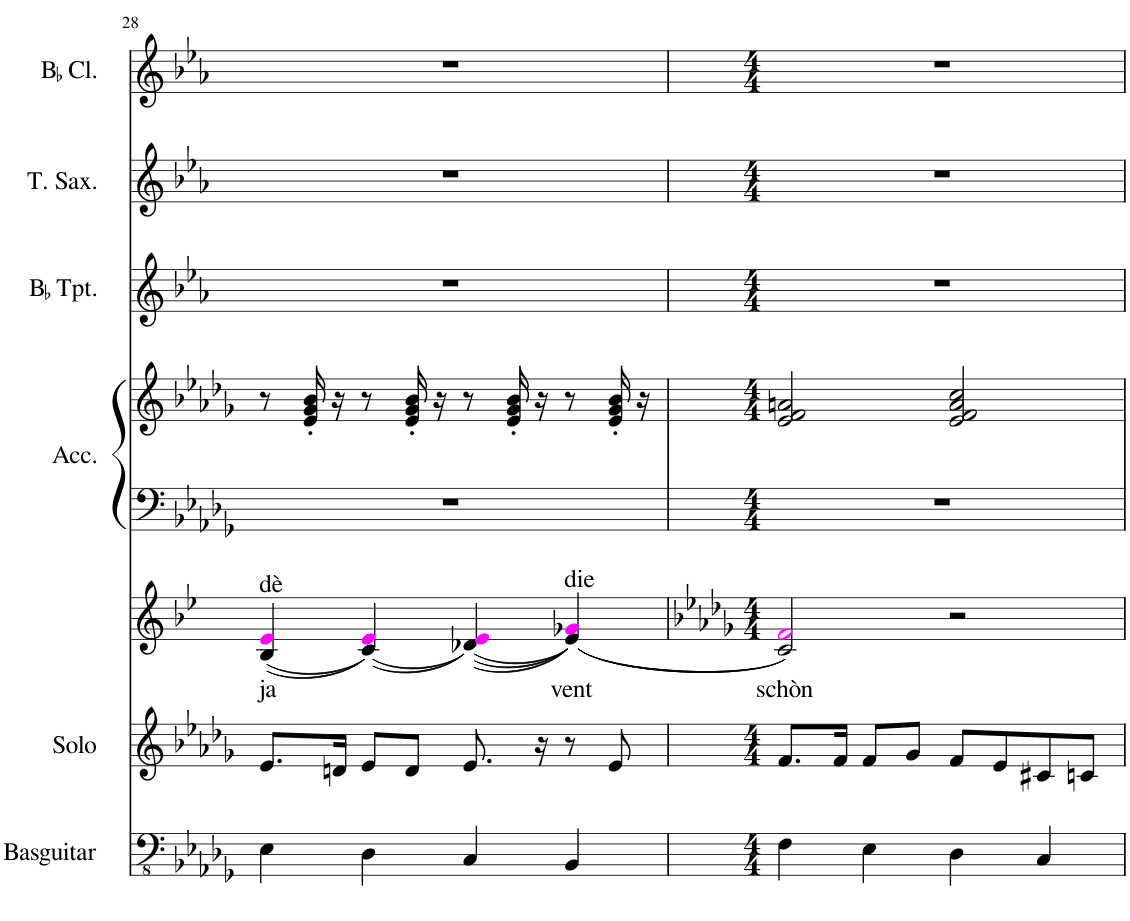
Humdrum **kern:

**kern	**kern	**kern	**text	**kern	**kern	**kern	**kern	**kern
*part7	*part6	*part5	*part5	*part4	*part4	*part3	*part2	*part1
*staff8	*staff7	*staff6	*staff6	*staff5	*staff4	*staff3	*staff2	*staff1
*I"Basguitar	*I"Solo	*I"Soprano	*	*I"Accordion	*	*I"BaccidentalFlat Trumpet	*I"Tenor Saxophone	*I"BaccidentalFlat Clarinet
*I'Basguitar	*I'Solo	*I'S	*	*I'Acc.	*	*I'BaccidentalFlat Tpt.	*I'T. Sax.	*I'BaccidentalFlat Cl.
!!LO:PB:g=z
*clefFv4	*clefG2	*clefG2	*	*clefF4	*clefG2	*clefG2	*clefG2	*clefG2
*	*	*	*	*	*	*Trd1c2	*Trd8c14	*Trd1c2
*k[b-e-a-d-g-]	*k[b-e-a-d-g-]	*k[b-e-]	*	*k[b-e-a-d-g-]	*k[b-e-a-d-g-]	*k[b-e-a-]	*k[b-e-a-]	*k[b-e-a-]
*M4/4	*M4/4	*M4/4	*	*M4/4	*M4/4	*M4/4	*M4/4	*M4/4
=28	=28	=28	=28	=28	=28	=28	=28	=28
!	!	!LO:TX:a:t=dè	!	!	!	!	!	!
!	!	!	!LO:LY:b	!	!	!	!	!
4EE-\	8.e-/L	((4B-/ 4e-i/	ja	1r	8r	1r	1r	1r
.	.	.	.	.	16e-/' 16g-/' 16b-/'	.	.	.
.	16dn/Jk	.	.	.	16r	.	.	.
4DD-\	8e-/L	((4c/ 4e-i/))	.	.	8r	.	.	.
.	8d/J	.	.	.	16e-/' 16g-/' 16b-/'	.	.	.
.	.	.	.	.	16r	.	.	.
4CC/	8.e-/	(((4d-X/ 4e-i/))	.	.	8r	.	.	.
.	.	.	.	.	16e-/' 16g-/' 16b-/'	.	.	.
.	16r	.	.	.	16r	.	.	.
!	!	!LO:TX:a:t=die	!	!	!	!	!	!
!	!	!	!LO:LY:b	!	!	!	!	!
4BBB-/	8r	((4e-/ 4g-Xi/)))	vent	.	8r	.	.	.
.	8e-/	.	.	.	16e-/' 16g-/' 16b-/'	.	.	.
.	.	.	.	.	16r	.	.	.
=29	=29	=29	=29	=29	=29	=29	=29	=29
*	*	*k[b-e-a-d-g-]	*	*	*	*	*	*
*M4/4	*M4/4	*M4/4	*	*M4/4	*M4/4	*M4/4	*M4/4	*M4/4
!	!	!	!LO:LY:b	!	!	!	!	!
4FF\	8.f/L	2c/ 2fi/))	schòn	1r	2e-/ 2f/ 2an/	1r	1r	1r
.	16f/Jk	.	.	.	.	.	.	.
4EE-\	8f/L	.	.	.	.	.	.	.
.	8g-/J	.	.	.	.	.	.	.
4DD-\	8f/L	2r	.	.	2e-/ 2f/ 2a/ 2cc/	.	.	.
.	8e-/	.	.	.	.	.	.	.
4CC/	8c#X/	.	.	.	.	.	.	.
.	8cn/J	.	.	.	.	.	.	.
=	=	=	=	=	=	=	=	=
*-	*-	*-	*-	*-	*-	*-	*-	*-
